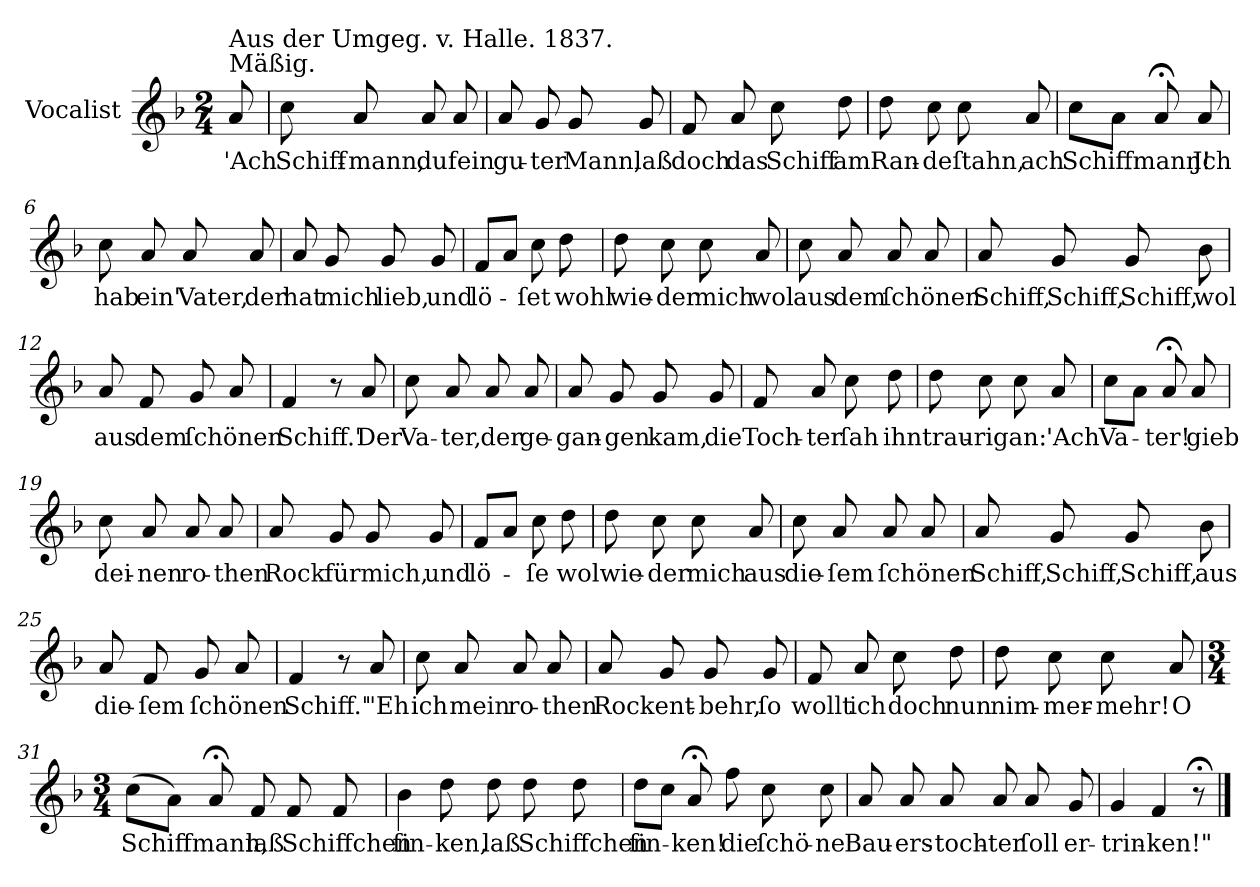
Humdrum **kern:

**kern	**text
*part1	*part1
*staff1	*staff1
*I"Vocalist	*
*k[b-]	*
*F:	*
*M2/4	*
=	=
!LO:TX:a:t=Mäßig.	!
!LO:TX:a:t=Aus der Umgeg. v. Halle. 1837.	!
8a	'Ach
=1	=1
8cc	Schiff-
8a	-mann,
8a	du
8a	fein
=2	=2
8a	gu-
8g	-ter
8g	Mann,
8g	laß
=3	=3
8f	doch
8a	das
8cc	Schiff
8dd	am
=4	=4
8dd	Ran-
8cc	-de
8cc	ſtahn,
8a	ach
=5	=5
8ccL	Schiffmann!
8aJ	.
8a;<	.
8a	Jch
=6	=6
8cc	hab
8a	ein'
8a	Vater,
8a	der
=7	=7
8a	hat
8g	mich
8g	lieb,
8g	und
=8	=8
8fL	lö-
8aJ	.
8cc	-ſet
8dd	wohl
=9	=9
8dd	wie-
8cc	-der
8cc	mich
8a	wol
=10	=10
8cc	aus
8a	dem
8a	ſchönen
8a	.
=11	=11
8a	Schiff,
8g	Schiff,
8g	Schiff,
8b-	wol
=12	=12
8a	aus
8f	dem
8g	ſchönen
8a	.
=13	=13
4f	Schiff.'
8r	.
8a	Der
=14	=14
8cc	Va-
8a	-ter,
8a	der
8a	ge-
=15	=15
8a	-gan-
8g	-gen
8g	kam,
8g	die
=16	=16
8f	Toch-
8a	-ter
8cc	ſah
8dd	ihn
=17	=17
8dd	trau-
8cc	-rig
8cc	an:
8a	'Ach
=18	=18
8ccL	Va-
8aJ	.
8a;<	-ter!
8a	gieb
=19	=19
8cc	dei-
8a	-nen
8a	ro-
8a	-then
=20	=20
8a	Rock
8g	für
8g	mich,
8g	und
=21	=21
8fL	lö-
8aJ	.
8cc	-ſe
8dd	wol
=22	=22
8dd	wie-
8cc	-der
8cc	mich
8a	aus
=23	=23
8cc	die-
8a	-ſem
8a	ſchönen
8a	.
=24	=24
8a	Schiff,
8g	Schiff,
8g	Schiff,
8b-	aus
=25	=25
8a	die-
8f	-ſem
8g	ſchönen
8a	.
=26	=26
4f	Schiff.'
8r	.
8a	"Eh
=27	=27
8cc	ich
8a	mein
8a	ro-
8a	-then
=28	=28
8a	Rock
8g	ent-
8g	-behr,
8g	ſo
=29	=29
8f	wollt
8a	ich
8cc	doch
8dd	nun
=30	=30
8dd	nim-
8cc	-mer-
8cc	-mehr!
8a	O
=31	=31
*M3/4	*
(8ccL	Schiffmann,
8aJ)	.
8a;<	.
8f	laß
8f	Schiffchen
8f	.
=32	=32
4b-	ſin-
8dd	-ken,
8dd	laß
8dd	Schiffchen
8dd	.
=33	=33
8ddL	ſin-
8ccJ	.
8a;<	-ken!
8ff	die
8cc	ſchö-
8cc	-ne
=34	=34
8a	Bau-
8a	-ers-
8a	-toch-
8a	-ter
8a	ſoll
8g	er-
=35	=35
4g	-trin-
4f	-ken!"
8r;<	.
==	==
*-	*-
